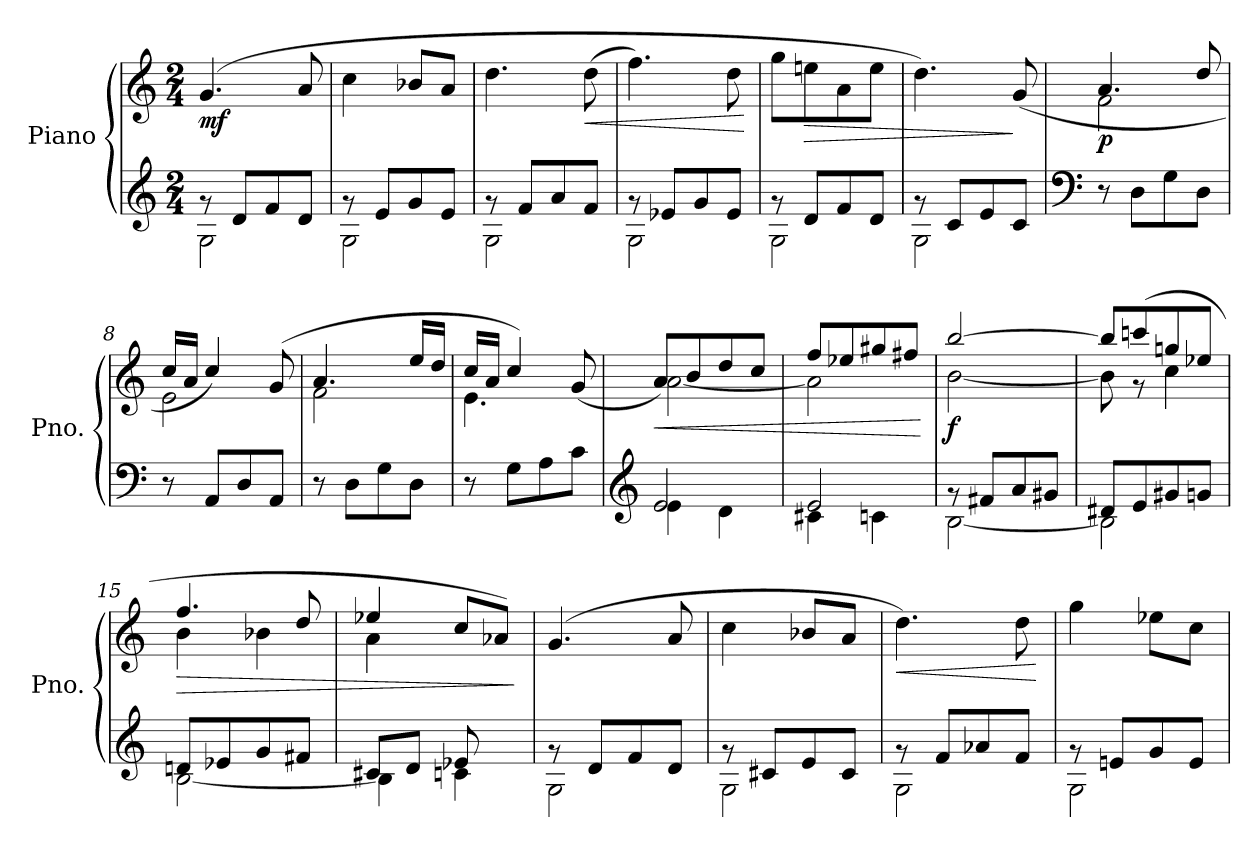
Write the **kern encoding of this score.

**kern	**kern	**dynam
*part1	*part1	*part1
*staff2	*staff1	*staff1/2
*I"Piano	*	*
*I'Pno.	*	*
*clefG2	*clefG2	*
*k[]	*k[]	*
*M2/4	*M2/4	*
*MM108	*MM108	*
=1	=1	=1
*^	*	*
!	!	!	!LO:DY:b
8rg	2G\	(>4.g/	mf
8d/L	.	.	.
8f/	.	.	.
8d/J	.	8a/	.
=2	=2	=2	=2
8rg	2G\	4cc\	.
8e/L	.	.	.
8g/	.	8b-X/L	.
8e/J	.	8a/J	.
=3	=3	=3	=3
8rg	2G\	4.dd\	.
8f/L	.	.	.
8a/	.	.	.
!	!	!	!LO:HP:b
8f/J	.	(>8dd\	<
=4	=4	=4	=4
8rg	2G\	4.ff\)	.
8e-X/L	.	.	.
8g/	.	.	.
8e-/J	.	8dd\	.
*v	*v	*	*
.	.	[
=5	=5	=5
*^	*	*
8rg	2G\	8gg\L	.
!	!	!	!LO:HP:b
8d/L	.	8een\	>
8f/	.	8a\	.
8d/J	.	8ee\J	.
=6	=6	=6	=6
8rg	2G\	4.dd\)	.
8c/L	.	.	.
8e/	.	.	.
8c/J	.	(>8g/	]
*v	*v	*	*
=7	=7	=7
*clefF4	*	*
*	*^	*
!	!	!	!LO:DY:b
8r	4.a/	2f\	p
8D\L	.	.	.
8G\	.	.	.
8D\J	8dd/	.	.
=8	=8	=8	=8
8r	16cc/LL	2e\	.
.	16a/JJ	.	.
8AA/L	4cc/)	.	.
8D/	.	.	.
8AA/J	(>8g/	.	.
!!LO:LB:g=z	!!
=9	=9	=9	=9
8r	4.a/	2f\	.
8D\L	.	.	.
8G\	.	.	.
8D\J	16ee/LL	.	.
.	16dd/JJ	.	.
=10	=10	=10	=10
8r	16cc/LL	4.e\	.
.	16a/JJ	.	.
8G\L	4cc/)	.	.
8A\	.	.	.
8c\J	(>8g/	8ryy	.
=11	=11	=11	=11
*clefG2	*	*	*
*^	*	*	*
!	!	!	!	!LO:HP:b
2e/	4e\	8a/L)	[2a\	<
.	.	8b/	.	.
.	4d\	8dd/	.	.
.	.	8cc/J	.	.
=12	=12	=12	=12	=12
2e/	4c#X\	8ff/L	2a\]	.
.	.	8ee-X/	.	.
.	4cn\	8gg#X/	.	.
.	.	8ff#X/J	.	.
*v	*v	*	*	*
*	*v	*v	*
.	.	[
=13	=13	=13
*^	*^	*
!	!	!	!	!LO:DY:b
8rg	[2B\	[2bb/	[2b\	f
8f#X/L	.	.	.	.
8a/	.	.	.	.
8g#X/J	.	.	.	.
=14	=14	=14	=14	=14
8d#X/L	2B\]	8bb/L]	8b\]	.
8e/	.	(>8cccn/	8r	.
8g#X/	.	8ggn/	4cc\	.
8gn/J	.	8ee-X/J	.	.
=15	=15	=15	=15	=15
!	!	!	!	!LO:HP:b
8dn/L	[2B\	4.ff/	4b\	>
8e-X/	.	.	.	.
8g/	.	.	4b-X\	.
8f#X/J	.	8dd/	.	.
=16	=16	=16	=16	=16
8c#X/L	4B\]	4ee-X/	4a\	.
8d/J	.	.	.	.
8e-X/	4cn\	8cc/L	4ryy	.
8ryy	.	8a-X/J)	.	.
*v	*v	*	*	*
*	*v	*v	*
.	.	]
!!LO:LB:g=z
=17	=17	=17
*^	*	*
8rg	2G\	(>4.g/	.
8d/L	.	.	.
8f/	.	.	.
8d/J	.	8a/	.
=18	=18	=18	=18
8rg	2G\	4cc\	.
8c#X/L	.	.	.
8e/	.	8b-X/L	.
8c#/J	.	8a/J	.
=19	=19	=19	=19
!	!	!	!LO:HP:b
8rg	2G\	4.dd\)	<
8f/L	.	.	.
8a-X/	.	.	.
8f/J	.	8dd\	.
*v	*v	*	*
.	.	[
=20	=20	=20
*^	*	*
8rg	2G\	4gg\	.
8en/L	.	.	.
8g/	.	8ee-X\L	.
8e/J	.	8cc\J	.
*v	*v	*	*
=	=	=
*-	*-	*-
